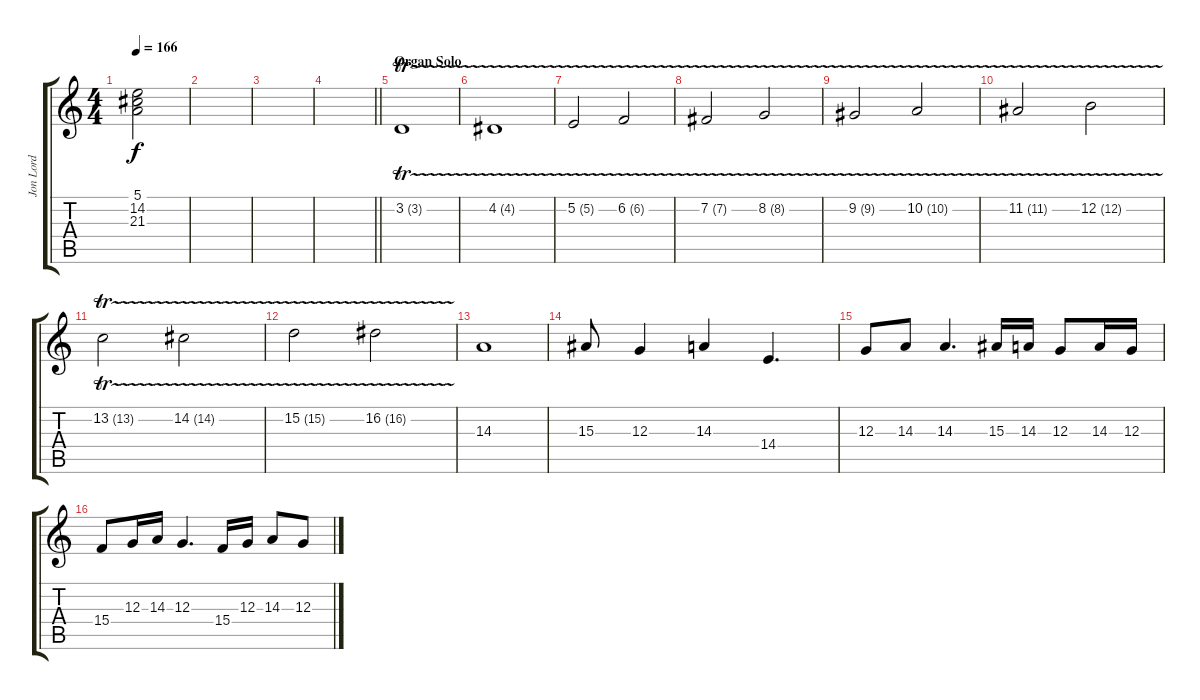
\track ("Jon Lord" "Jon Lord") {instrument rockorgan}
\staff {score tabs}
\tuning (E4 B3 G3 D3 A2 E2) {hide}
\ts (4 4)
\tempo 166
\clef g2
\ks c
(5.1{t} 14.2{t} 21.3{t}).2{dy f} |
|
|
\barLineRight lightlight
|
\section ("" "Organ Solo")
3.2{tr (3 64)}.1 |
4.2{tr (4 64)}.1 |
5.2{tr (5 64)}.2{volume 16} 6.2{tr (6 64)}.2 |
7.2{tr (7 64)}.2 8.2{tr (8 64)}.2 |
9.2{tr (9 64)}.2 10.2{tr (10 64)}.2 |
11.2{tr (11 64)}.2 12.2{tr (12 64)}.2 |
13.2{tr (13 64)}.2 14.2{tr (14 64)}.2 |
15.2{tr (15 64)}.2 16.2{tr (16 64)}.2 |
14.3.1{volume 16} |
15.3.8 12.3.4 14.3.4 14.4.4{d} |
12.3.8 14.3.8 14.3.4{d} 15.3.16 14.3.16 12.3.8 14.3.16 12.3.16 |
15.4.8 12.3.16 14.3.16 12.3.4{d} 15.4.16 12.3.16 14.3.8 12.3.8
